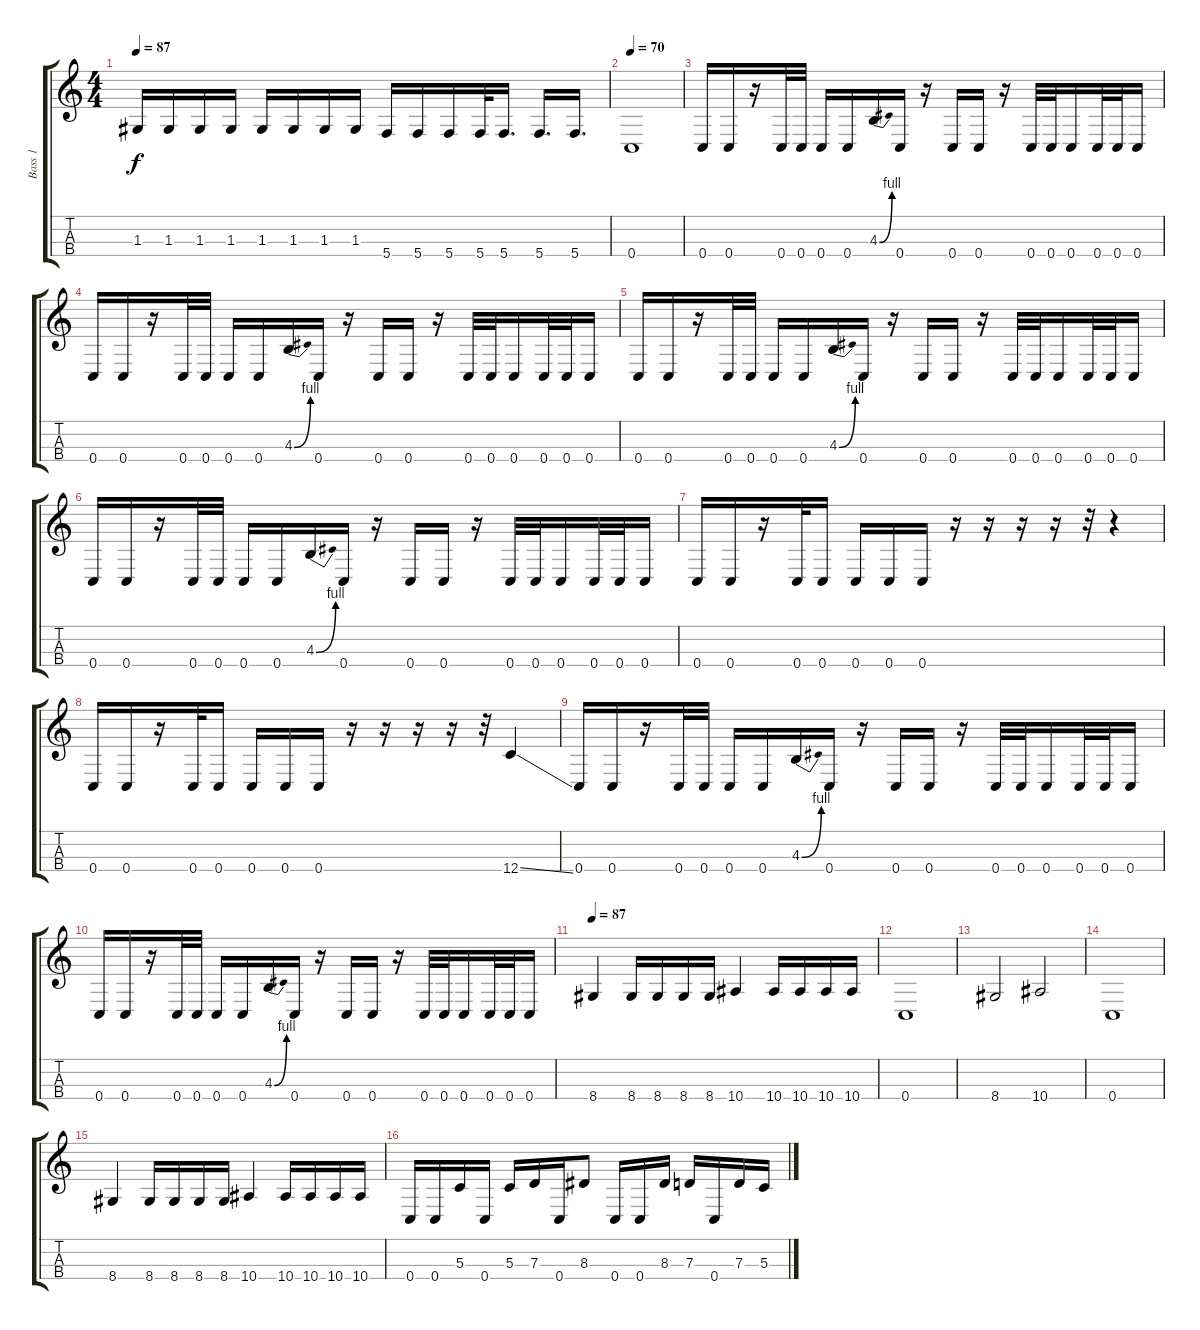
\track ("Bass 1" "Bass 1") {instrument electricbassfinger}
\staff {score tabs}
\tuning (F3 C3 G2 C2) {hide}
\ts (4 4)
\tempo 87
\clef g2
\ks c
1.3.16{dy f} 1.3.16 1.3.16 1.3.16 1.3.16 1.3.16 1.3.16 1.3.16 5.4.16 5.4.16 5.4.16 5.4.32 5.4.16{d} 5.4.16{d} 5.4.16{d} |
\tempo 70
0.4.1 |
0.4.16 0.4.16 r.16 0.4.32 0.4.32 0.4.16 0.4.16 4.3{be (bend 0 0 60 4)}.16 0.4.16 r.16 0.4.16 0.4.16 r.16 0.4.32 0.4.32 0.4.16 0.4.32 0.4.32 0.4.16 |
0.4.16 0.4.16 r.16 0.4.32 0.4.32 0.4.16 0.4.16 4.3{be (bend 0 0 60 4)}.16 0.4.16 r.16 0.4.16 0.4.16 r.16 0.4.32 0.4.32 0.4.16 0.4.32 0.4.32 0.4.16 |
0.4.16 0.4.16 r.16 0.4.32 0.4.32 0.4.16 0.4.16 4.3{be (bend 0 0 60 4)}.16 0.4.16 r.16 0.4.16 0.4.16 r.16 0.4.32 0.4.32 0.4.16 0.4.32 0.4.32 0.4.16 |
0.4.16 0.4.16 r.16 0.4.32 0.4.32 0.4.16 0.4.16 4.3{be (bend 0 0 60 4)}.16 0.4.16 r.16 0.4.16 0.4.16 r.16 0.4.32 0.4.32 0.4.16 0.4.32 0.4.32 0.4.16 |
0.4.16 0.4.16 r.16 0.4.32 0.4.16 0.4.16 0.4.16 0.4.16 r.16 r.16 r.16 r.16 r.32 r.4 |
0.4.16 0.4.16 r.16 0.4.32 0.4.16 0.4.16 0.4.16 0.4.16 r.16 r.16 r.16 r.16 r.32 12.4{ss}.4 |
0.4.16 0.4.16 r.16 0.4.32 0.4.32 0.4.16 0.4.16 4.3{be (bend 0 0 60 4)}.16 0.4.16 r.16 0.4.16 0.4.16 r.16 0.4.32 0.4.32 0.4.16 0.4.32 0.4.32 0.4.16 |
0.4.16 0.4.16 r.16 0.4.32 0.4.32 0.4.16 0.4.16 4.3{be (bend 0 0 60 4)}.16 0.4.16 r.16 0.4.16 0.4.16 r.16 0.4.32 0.4.32 0.4.16 0.4.32 0.4.32 0.4.16 |
\tempo 87
8.4.4 8.4.16 8.4.16 8.4.16 8.4.16 10.4.4 10.4.16 10.4.16 10.4.16 10.4.16 |
0.4.1 |
8.4.2 10.4.2 |
0.4.1 |
8.4.4 8.4.16 8.4.16 8.4.16 8.4.16 10.4.4 10.4.16 10.4.16 10.4.16 10.4.16 |
0.4.16 0.4.16 5.3.16 0.4.16 5.3.16 7.3.16 0.4.16 8.3.8 0.4.16 0.4.16 8.3.16 7.3.16 0.4.16 7.3.16 5.3.16
